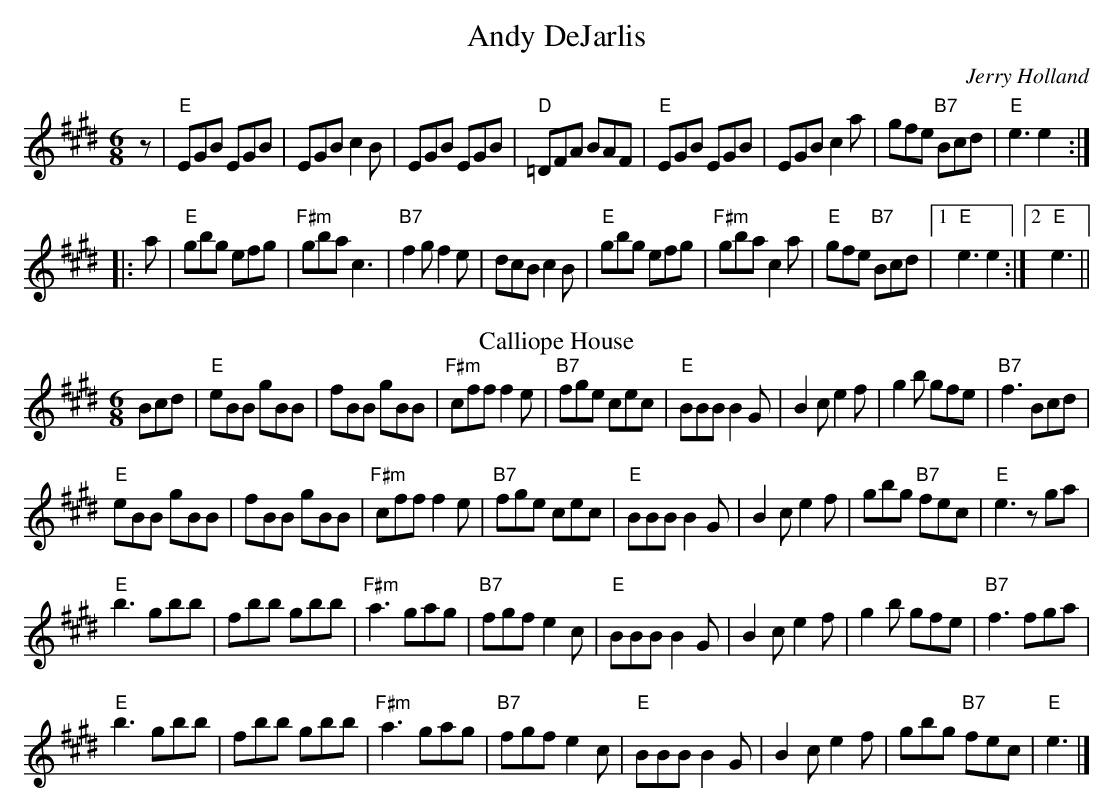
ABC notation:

X:1
T:Andy DeJarlis
C:Jerry Holland
M:6/8
L:1/8
K:E
z|"E"EGB EGB|EGB c2B|EGB EGB|"D"=DFA BAF|"E"EGB EGB|EGB c2a|gfe "B7"Bcd|"E"e3e2:|
|:a|"E"gbg efg|"F#m"gbac3|"B7"f2gf2e|dcB c2B|"E"gbg efg|"F#m"gbac2a|"E"gfe "B7"Bcd|1"E"e3e2:|2"E"e3||
T:Calliope House
C:Dave Richardson
Bcd|"E"eBB gBB|fBB gBB|"F#m"cff f2e|"B7"fge cec|"E"BBBB2G|B2ce2f|g2b gfe|"B7"f3Bcd|
"E"eBB gBB|fBB gBB|"F#m"cff f2e|"B7"fge cec|"E"BBBB2G|B2ce2f|gbg "B7"fec|"E"e3zga|
"E"b3gbb|fbb gbb|"F#m"a3gag|"B7"fgf e2c|"E"BBB B2G|B2ce2f|g2b gfe|"B7"f3 fga|
"E"b3gbb|fbb gbb|"F#m"a3gag|"B7"fgf e2c|"E"BBB B2G|B2ce2f|gbg "B7"fec|"E"e3|]
